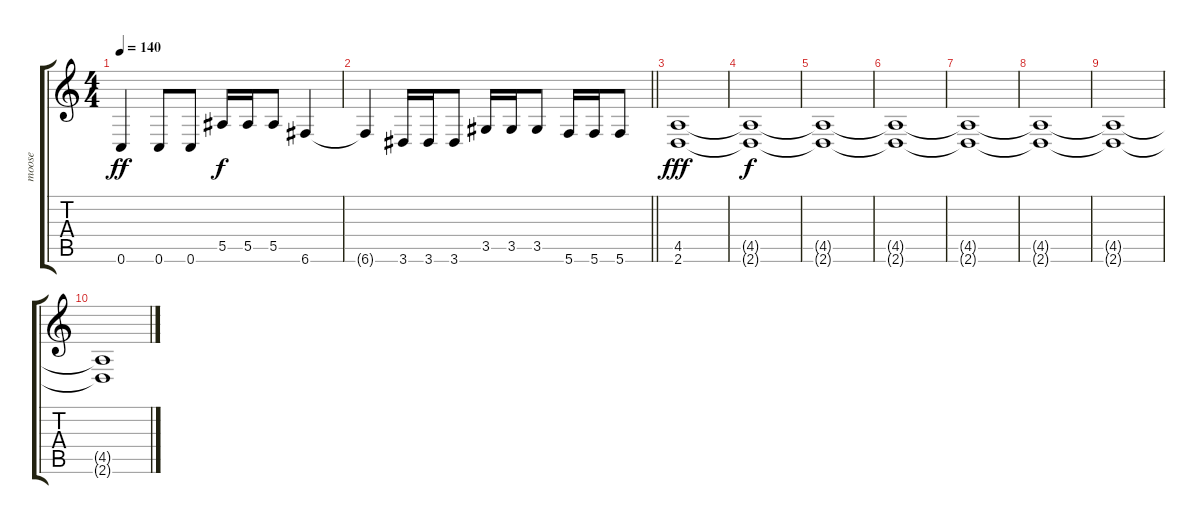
\track ("moose" "moose") {solo instrument slapbass1}
\staff {score tabs}
\tuning (C4 G3 Eb3 Bb2 F2 C2) {hide}
\ts (4 4)
\tempo 140
\clef g2
\ks c
0.6.4{dy ff} 0.6.8 0.6.8 5.5.16{dy f} 5.5.16 5.5.8 6.6.4 |
\barLineRight lightlight
6.6{t}.4 3.6.16 3.6.16 3.6.8 3.5.16 3.5.16 3.5.8 5.6.16 5.6.16 5.6.8 |
(4.5 2.6).1{dy fff} |
(4.5{t} 2.6{t}).1{dy f} |
(4.5{t} 2.6{t}).1 |
(4.5{t} 2.6{t}).1 |
(4.5{t} 2.6{t}).1 |
(4.5{t} 2.6{t}).1 |
(4.5{t} 2.6{t}).1 |
(4.5{t} 2.6{t}).1
